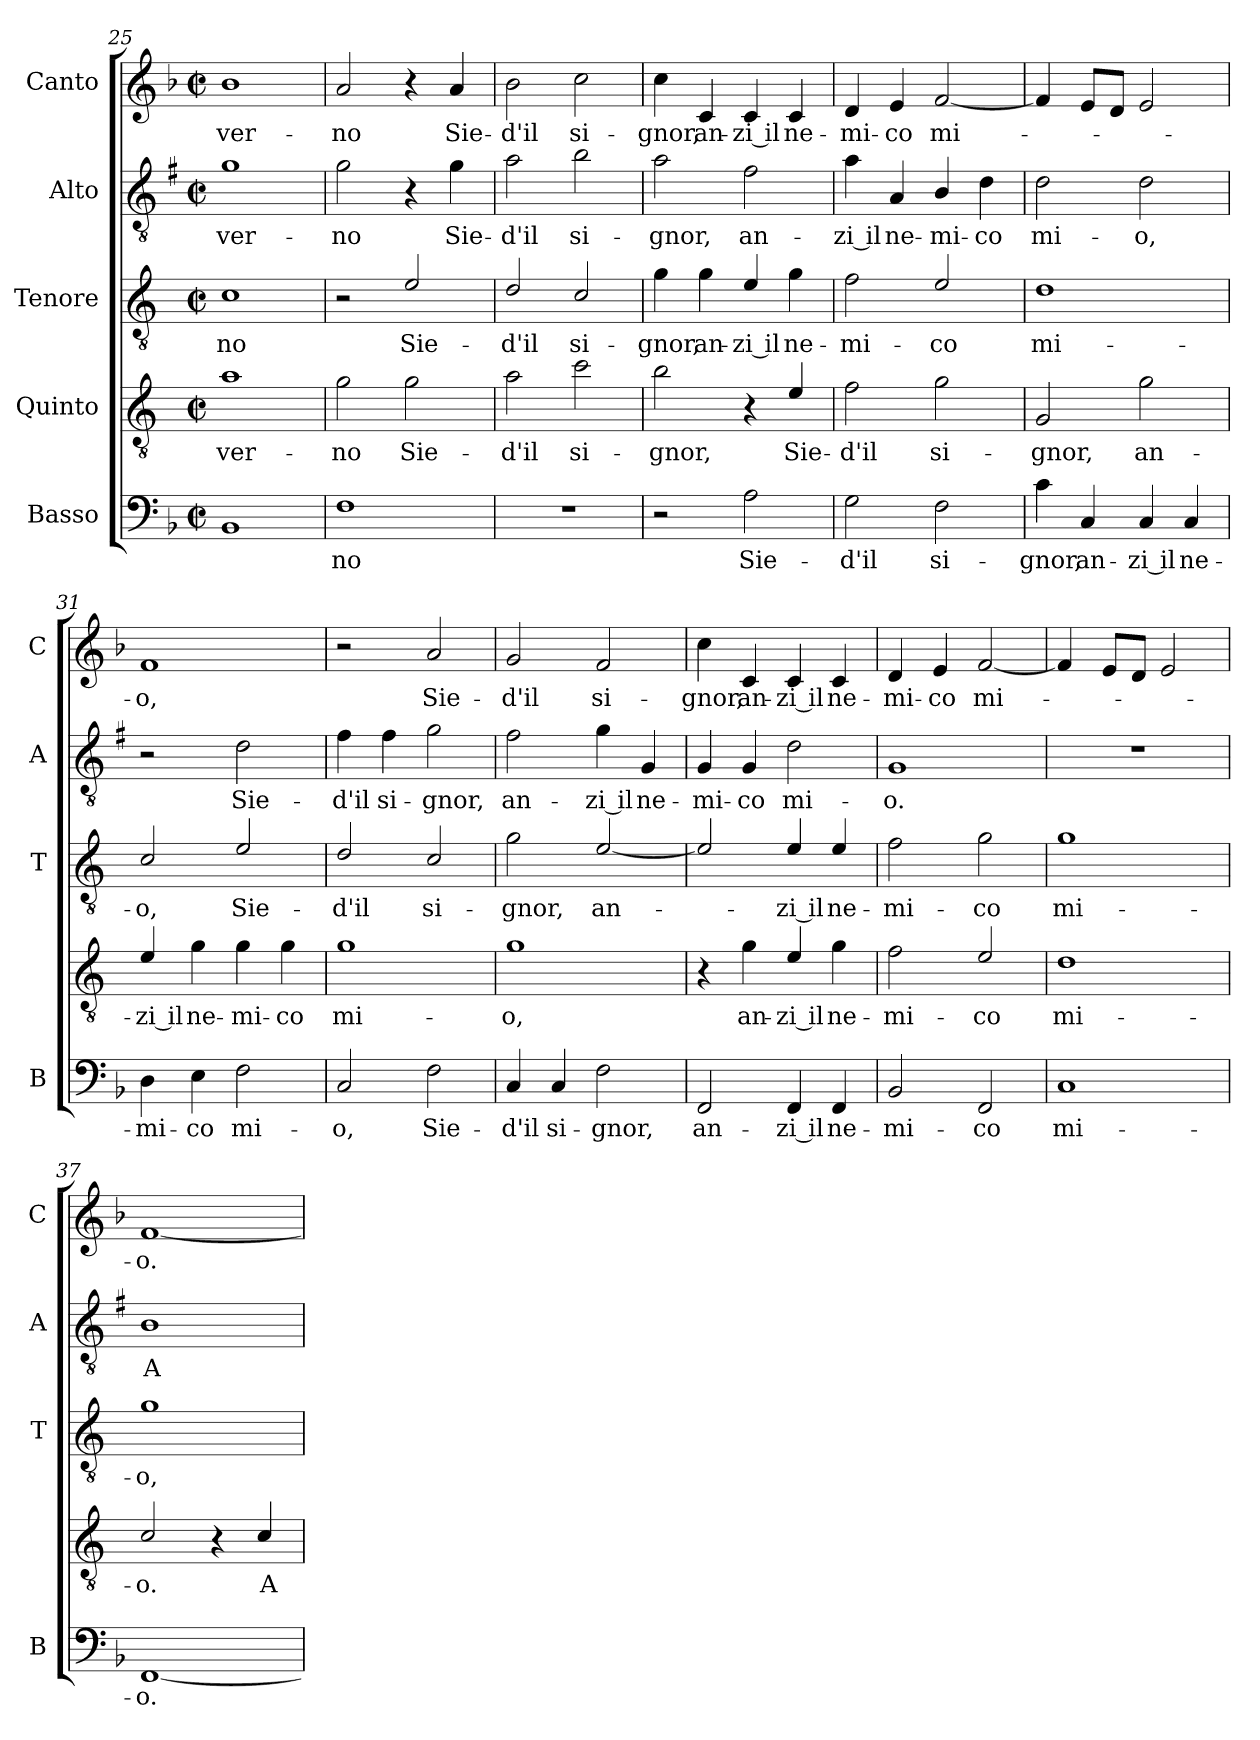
**kern	**text	**kern	**text	**kern	**text	**kern	**text	**kern	**text
*part5	*part5	*part4	*part4	*part3	*part3	*part2	*part2	*part1	*part1
*staff5	*staff5	*staff4	*staff4	*staff3	*staff3	*staff2	*staff2	*staff1	*staff1
*I"Basso	*	*I"Quinto	*	*I"Tenore	*	*I"Alto	*	*I"Canto	*
*I'B	*	*	*	*I'T	*	*I'A	*	*I'C	*
*clefF4	*	*clefGv2	*	*clefGv2	*	*clefGv2	*	*clefG2	*
*	*	*ITrd4c7	*	*ITrd4c7	*	*ITrd1c2	*	*	*
*k[b-]	*	*k[b-]	*	*k[b-]	*	*k[b-]	*	*k[b-]	*
*F:	*	*F:	*	*F:	*	*F:	*	*F:	*
*M2/2	*	*M2/2	*	*M2/2	*	*M2/2	*	*M2/2	*
*met(c|)	*	*met(c|)	*	*met(c|)	*	*met(c|)	*	*met(c|)	*
=25	=25	=25	=25	=25	=25	=25	=25	=25	=25
!	!	!	!LO:LY:b	!	!LO:LY:b	!	!LO:LY:b	!	!LO:LY:b
1BB-	.	1d	-ver-	1F	-no	1f	-ver-	1b-	-ver-
=26	=26	=26	=26	=26	=26	=26	=26	=26	=26
!	!LO:LY:b	!	!LO:LY:b	!	!	!	!LO:LY:b	!	!LO:LY:b
1F	-no	2c\	-no	2r	.	2f\	-no	2a/	-no
!	!	!	!LO:LY:b	!	!LO:LY:b	!	!	!	!
.	.	2c\	Sie-	2A/	Sie-	4r	.	4r	.
!	!	!	!	!	!	!	!LO:LY:b	!	!LO:LY:b
.	.	.	.	.	.	4f\	Sie-	4a/	Sie-
=27	=27	=27	=27	=27	=27	=27	=27	=27	=27
!	!	!	!LO:LY:b	!	!LO:LY:b	!	!LO:LY:b	!	!LO:LY:b
1r	.	2d\	-d'il	2G/	-d'il	2g\	-d'il	2b-\	-d'il
!	!	!	!LO:LY:b	!	!LO:LY:b	!	!LO:LY:b	!	!LO:LY:b
.	.	2f\	si-	2F/	si-	2a\	si-	2cc\	si-
=28	=28	=28	=28	=28	=28	=28	=28	=28	=28
!	!	!	!LO:LY:b	!	!LO:LY:b	!	!LO:LY:b	!	!LO:LY:b
2r	.	2e\	-gnor,	4c\	-gnor,	2g\	-gnor,	4cc\	-gnor,
!	!	!	!	!	!LO:LY:b	!	!	!	!LO:LY:b
.	.	.	.	4c\	an-	.	.	4c/	an-
!	!LO:LY:b	!	!	!	!LO:LY:b	!	!LO:LY:b	!	!LO:LY:b
2A\	Sie-	4r	.	4A/	-zi il	2e\	an-	4c/	-zi il
!	!	!	!LO:LY:b	!	!LO:LY:b	!	!	!	!LO:LY:b
.	.	4A/	Sie-	4c\	ne-	.	.	4c/	ne-
=29	=29	=29	=29	=29	=29	=29	=29	=29	=29
!	!LO:LY:b	!	!LO:LY:b	!	!LO:LY:b	!	!LO:LY:b	!	!LO:LY:b
2G\	-d'il	2B-\	-d'il	2B-\	-mi-	4g\	-zi il	4d/	-mi-
!	!	!	!	!	!	!	!LO:LY:b	!	!LO:LY:b
.	.	.	.	.	.	4G/	ne-	4e/	-co
!	!LO:LY:b	!	!LO:LY:b	!	!LO:LY:b	!	!LO:LY:b	!	!LO:LY:b
2F\	si-	2c\	si-	2A/	-co	4A/	-mi-	[2f/	mi-
!	!	!	!	!	!	!	!LO:LY:b	!	!
.	.	.	.	.	.	4c\	-co	.	.
!!LO:LB:g=z
=30	=30	=30	=30	=30	=30	=30	=30	=30	=30
!	!LO:LY:b	!	!LO:LY:b	!	!LO:LY:b	!	!LO:LY:b	!	!
4c\	-gnor,	2C/	-gnor,	1G	mi-	2c\	mi-	4f/]	.
!	!LO:LY:b	!	!	!	!	!	!	!	!
4C/	an-	.	.	.	.	.	.	8e/L	.
.	.	.	.	.	.	.	.	8d/J	.
!	!LO:LY:b	!	!LO:LY:b	!	!	!	!LO:LY:b	!	!
4C/	-zi il	2c\	an-	.	.	2c\	-o,	2e/	.
!	!LO:LY:b	!	!	!	!	!	!	!	!
4C/	ne-	.	.	.	.	.	.	.	.
=31	=31	=31	=31	=31	=31	=31	=31	=31	=31
!	!LO:LY:b	!	!LO:LY:b	!	!LO:LY:b	!	!	!	!LO:LY:b
4D\	-mi-	4A/	-zi il	2F/	-o,	2r	.	1f	-o,
!	!LO:LY:b	!	!LO:LY:b	!	!	!	!	!	!
4E\	-co	4c\	ne-	.	.	.	.	.	.
!	!LO:LY:b	!	!LO:LY:b	!	!LO:LY:b	!	!LO:LY:b	!	!
2F\	mi-	4c\	-mi-	2A/	Sie-	2c\	Sie-	.	.
!	!	!	!LO:LY:b	!	!	!	!	!	!
.	.	4c\	-co	.	.	.	.	.	.
=32	=32	=32	=32	=32	=32	=32	=32	=32	=32
!	!LO:LY:b	!	!LO:LY:b	!	!LO:LY:b	!	!LO:LY:b	!	!
2C/	-o,	1c	mi-	2G/	-d'il	4e\	-d'il	2r	.
!	!	!	!	!	!	!	!LO:LY:b	!	!
.	.	.	.	.	.	4e\	si-	.	.
!	!LO:LY:b	!	!	!	!LO:LY:b	!	!LO:LY:b	!	!LO:LY:b
2F\	Sie-	.	.	2F/	si-	2f\	-gnor,	2a/	Sie-
=33	=33	=33	=33	=33	=33	=33	=33	=33	=33
!	!LO:LY:b	!	!LO:LY:b	!	!LO:LY:b	!	!LO:LY:b	!	!LO:LY:b
4C/	-d'il	1c	-o,	2c\	-gnor,	2e\	an-	2g/	-d'il
!	!LO:LY:b	!	!	!	!	!	!	!	!
4C/	si-	.	.	.	.	.	.	.	.
!	!LO:LY:b	!	!	!	!LO:LY:b	!	!LO:LY:b	!	!LO:LY:b
2F\	-gnor,	.	.	[2A/	an-	4f\	-zi il	2f/	si-
!	!	!	!	!	!	!	!LO:LY:b	!	!
.	.	.	.	.	.	4F/	ne-	.	.
=34	=34	=34	=34	=34	=34	=34	=34	=34	=34
!	!LO:LY:b	!	!	!	!	!	!LO:LY:b	!	!LO:LY:b
2FF/	an-	4r	.	2A/]	.	4F/	-mi-	4cc\	-gnor,
!	!	!	!LO:LY:b	!	!	!	!LO:LY:b	!	!LO:LY:b
.	.	4c\	an-	.	.	4F/	-co	4c/	an-
!	!LO:LY:b	!	!LO:LY:b	!	!LO:LY:b	!	!LO:LY:b	!	!LO:LY:b
4FF/	-zi il	4A/	-zi il	4A/	-zi il	2c\	mi-	4c/	-zi il
!	!LO:LY:b	!	!LO:LY:b	!	!LO:LY:b	!	!	!	!LO:LY:b
4FF/	ne-	4c\	ne-	4A/	ne-	.	.	4c/	ne-
=35	=35	=35	=35	=35	=35	=35	=35	=35	=35
!	!LO:LY:b	!	!LO:LY:b	!	!LO:LY:b	!	!LO:LY:b	!	!LO:LY:b
2BB-/	-mi-	2B-\	-mi-	2B-\	-mi-	1F	-o.	4d/	-mi-
!	!	!	!	!	!	!	!	!	!LO:LY:b
.	.	.	.	.	.	.	.	4e/	-co
!	!LO:LY:b	!	!LO:LY:b	!	!LO:LY:b	!	!	!	!LO:LY:b
2FF/	-co	2A/	-co	2c\	-co	.	.	[2f/	mi-
=36	=36	=36	=36	=36	=36	=36	=36	=36	=36
!	!LO:LY:b	!	!LO:LY:b	!	!LO:LY:b	!	!	!	!
1C	mi-	1G	mi-	1c	mi-	1r	.	4f/]	.
.	.	.	.	.	.	.	.	8e/L	.
.	.	.	.	.	.	.	.	8d/J	.
.	.	.	.	.	.	.	.	2e/	.
!!LO:PB:g=z
=37	=37	=37	=37	=37	=37	=37	=37	=37	=37
!	!LO:LY:b	!	!LO:LY:b	!	!LO:LY:b	!	!LO:LY:b	!	!LO:LY:b
[1FF	-o.	2F/	-o.	1c	-o,	1A	A	[1f	-o.
.	.	4r	.	.	.	.	.	.	.
!	!	!	!LO:LY:b	!	!	!	!	!	!
.	.	4F/	A	.	.	.	.	.	.
=	=	=	=	=	=	=	=	=	=
*-	*-	*-	*-	*-	*-	*-	*-	*-	*-
